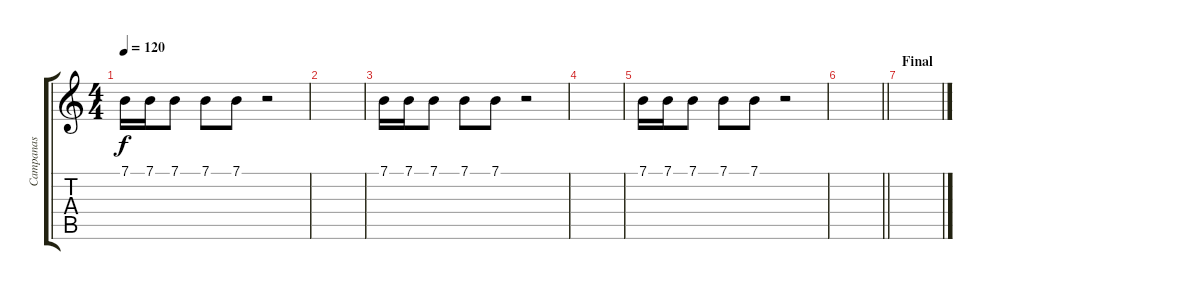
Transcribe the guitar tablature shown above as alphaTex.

\track ("Campanas" "Campanas") {instrument xylophone}
\staff {score tabs}
\tuning (E4 B3 G3 D3 A2 E2) {hide}
\ts (4 4)
\tempo 120
\clef g2
\ks c
7.1.16{dy f} 7.1.16 7.1.8 7.1.8 7.1.8 r.2 |
|
7.1.16 7.1.16 7.1.8 7.1.8 7.1.8 r.2 |
|
7.1.16 7.1.16 7.1.8 7.1.8 7.1.8 r.2 |
\barLineRight lightlight
|
\section ("" "Final")
